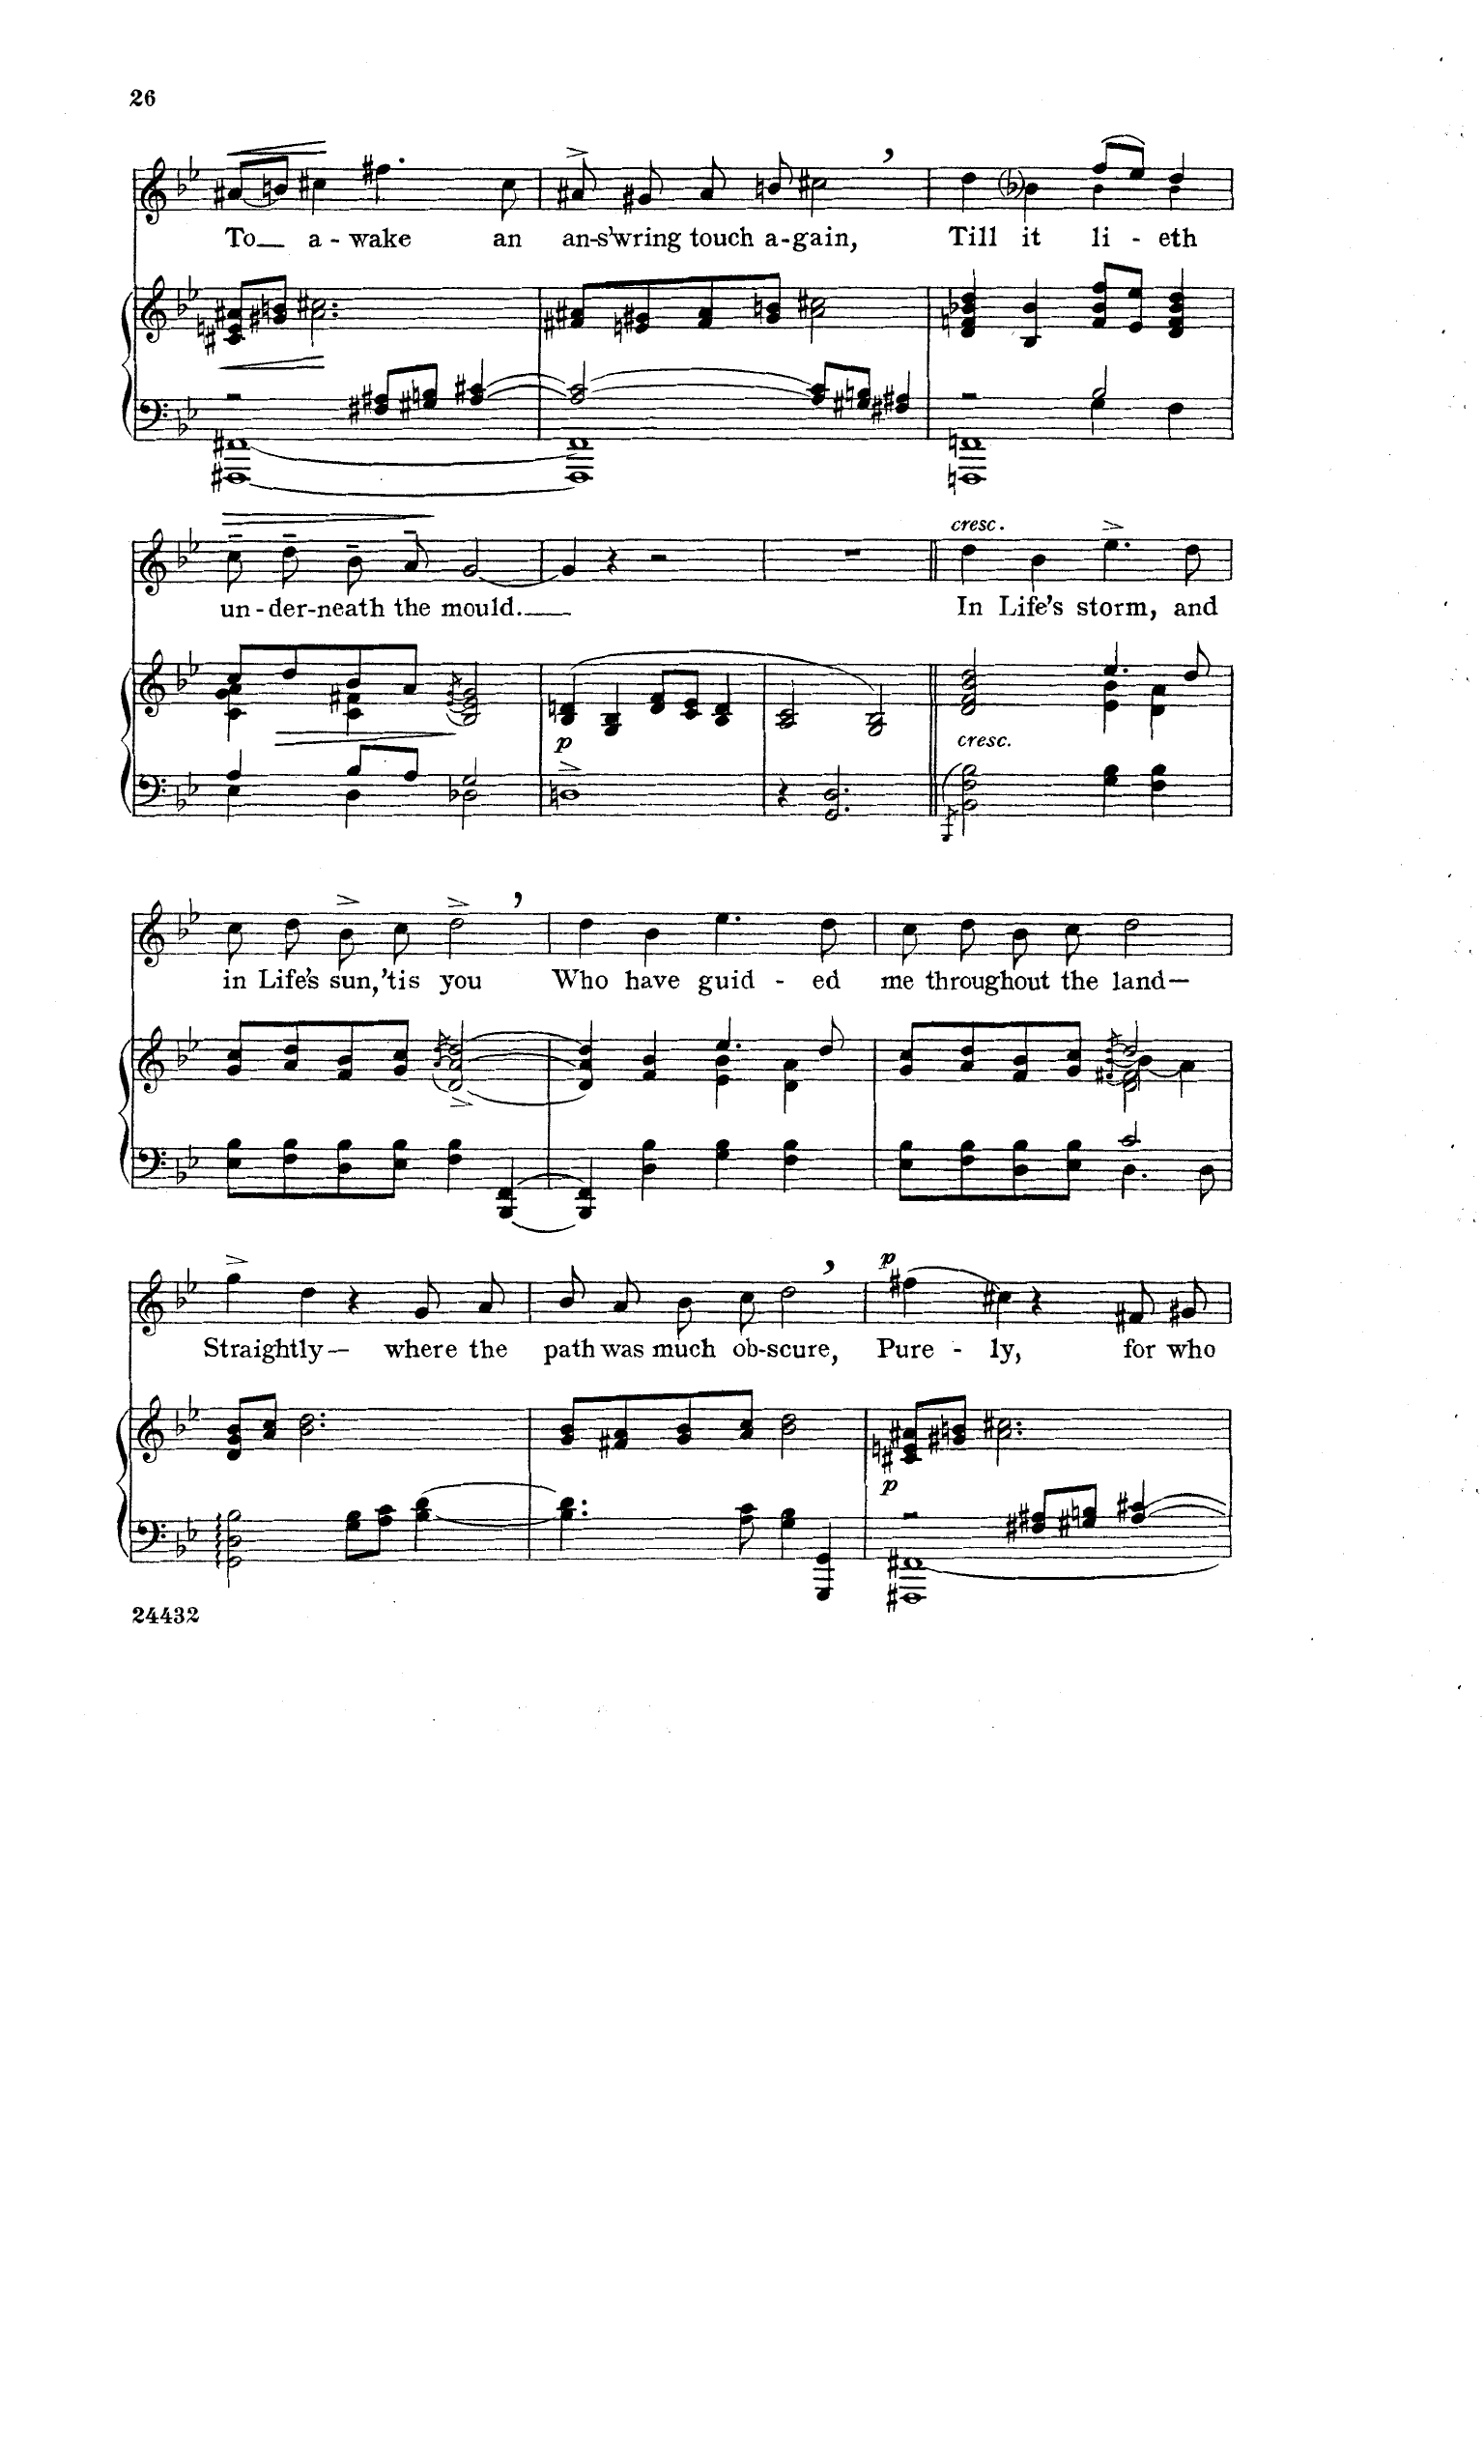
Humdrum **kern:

**kern	**kern	**dynam	**kern	**text	**dynam
*part2	*part2	*part2	*part1	*part1	*part1
*staff3	*staff2	*staff2/3	*staff1	*staff1	*staff1
*I"Piano	*	*	*I"Voice	*	*
*I'Pno	*	*	*	*	*
*clefF4	*clefG2	*	*clefG2	*	*
*k[b-e-]	*k[b-e-]	*	*k[b-e-]	*	*
*M4/4	*M4/4	*	*M4/4	*	*
=13	=13	=13	=13	=13	=13
*^	*	*	*	*	*
!	!	!	!LO:HP:b	!	!	!LO:HP:b
*	*	*^	*	*	*	*
2r	[1FFF#X [1FF#X	8c#X/ 8en/ 8a#X/L	2ryy	<	(8a#X/L	To	<
.	.	8g#X/ 8bn/J	.	.	8bn/J)	.	.
.	.	2.a#\ 2.cc#X\	.	.	4cc#X\	a-	.
8F#X/ 8A#X/L	.	.	2ryy	[	4.ff#X\	-wake	[
8G#X/ 8Bn/J	.	.	.	.	.	.	.
[4A#/ [4c#X/	.	.	.	.	.	.	.
.	.	.	.	.	8cc#\	an	.
*	*	*v	*v	*	*	*	*
=14	=14	=14	=14	=14	=14	=14
2A#/_ 2c#/_	1FFF#] 1FF#]	8f#X/ 8a#X/L	.	8a#X^>/	an-	.
.	.	8en/ 8g#X/	.	8g#X/	-sw’ring	.
.	.	8f#/ 8a#/	.	8a#/	touch	.
.	.	8g#/ 8bn/J	.	8bn/	a-	.
8A#/] 8c#/]L	.	2a#\ 2cc#X\	.	2cc#X,\	-gain,	.
8G#X/ 8Bn/J	.	.	.	.	.	.
4F#X/ 4A#X/	.	.	.	.	.	.
=15	=15	=15	=15	=15	=15	=15
*	*^	*	*	*^	*	*
2r	1FFFn 1FFn	2ryy	4d/ 4fn/ 4b-X/ 4dd/	.	4dd\	2ryy	Till	.
.	.	.	4B-/ 4b-/	.	4b-i\	.	it	.
2B-/	.	4G\	8f/ 8b-/ 8ff/L	.	(8ff/L	4b-\	li-	.
.	.	.	8e-/ 8ee-/J	.	8ee-/J)	.	.	.
.	.	4F\	4d/ 4f/ 4b-/ 4dd/	.	4dd/	4b-\	-eth	.
=16	=16	=16	=16	=16	=16	=16	=16	=16
*	*	*	*^	*	*	*	*	*
!	!	!	!	!	!	!	!	!	!LO:HP:b
*	*v	*v	*	*	*	*v	*v	*	*
4A/	4E-\	8cc/L	4c\ 4g\ 4a\	.	8cc~\	un-	>
!	!	!	!	!LO:HP:b	!	!	!
.	.	8dd/	.	>	8dd~\	-der-	.
8B-/L	4D\	8b-/	4c\ 4f#X\	.	8b-~\	-neath	.
8A/J	.	8a/J	.	.	8a~>/	the	.
.	.	(<[>8qe-/ [8qg/	.	.	.	.	.
2G/	2D-X\	2B-/ 2e-/] 2g/])	2ryy	]	[2g/	mould.	]
=17	=17	=17	=17	=17	=17	=17	=17
!	!	!	!	!LO:DY:b	!	!	!
*v	*v	*	*	*	*	*	*
*	*v	*v	*	*	*	*
1Dn^	(4B-/ 4dn/	p	4g/]	.	.
.	4G/ 4B-/	.	4r	.	.
.	8d/ 8f/L	.	2r	.	.
.	8c/ 8e-/J	.	.	.	.
.	4B-/ 4d/	.	.	.	.
=18	=18	=18	=18	=18	=18
4r	2A/ 2c/	.	1r	.	.
2.GG/ 2.D/	.	.	.	.	.
.	2G/ 2B-/)	.	.	.	.
=19||	=19||	=19||	=19||	=19||	=19||
8qBBB-/	.	.	.	.	.
*	*^	*	*	*	*
!	!	!	!	!LO:TX:a:i:t=cresc.	!	!
!	!LO:TX:b:i:t=cresc.	!	!	!	!	!
2BB-\ 2F\ 2B-\	2d/ 2f/ 2b-/ 2dd/	2ryy	.	4dd\	In	.
.	.	.	.	4b-\	Life’s	.
4G\ 4B-\	4.ee-/	4e-\ 4b-\	.	4.ee-^\	storm,	.
4F\ 4B-\	.	4d\ 4a\	.	.	.	.
.	8dd/	.	.	8dd\	and	.
*	*v	*v	*	*	*	*
=20	=20	=20	=20	=20	=20
8E-\ 8B-\L	8g/ 8cc/L	.	8cc\	in	.
8F\ 8B-\	8a/ 8dd/	.	8dd\	Life’s	.
8D\ 8B-\	8f/ 8b-/	.	8b-^\	sun,	.
8E-\ 8B-\J	8g/ 8cc/J	.	8cc\	’tis	.
.	(<[8qa/ [8qdd/	.	.	.	.
4F\ 4B-\	[2d/^ 2a/_^ 2dd/_^)	.	2dd^,\	you	.
[4BBB-/ [4FF/	.	.	.	.	.
=21	=21	=21	=21	=21	=21
*	*^	*	*	*	*
4BBB-/] 4FF/]	4d/] 4a/] 4dd/]	2ryy	.	4dd\	Who	.
4D\ 4B-\	4f/ 4b-/	.	.	4b-\	have	.
4G\ 4B-\	4.ee-/	4e-\ 4b-\	.	4.ee-\	guid-	.
4F\ 4B-\	.	4d\ 4a\	.	.	.	.
.	8dd/	.	.	8dd\	-ed	.
=22	=22	=22	=22	=22	=22	=22
*^	*	*^	*	*	*	*
8E-\ 8B-\L	2ryy	8g/ 8cc/L	2ryy	2ryy	.	8cc\	me	.
8F\ 8B-\	.	8a/ 8dd/	.	.	.	8dd\	through-	.
8D\ 8B-\	.	8f/ 8b-/	.	.	.	8b-\	-out	.
8E-\ 8B-\J	.	8g/ 8cc/J	.	.	.	8cc\	the	.
.	.	[qdd	[<8qf#X/	[<qb-	.	.	.	.
2c/	4.D\	2dd/]	2d\ 2f#\]	(4b-\]	.	2dd\	land —	.
.	.	.	.	4a\)	.	.	.	.
.	8D\	.	.	.	.	.	.	.
*v	*v	*	*	*	*	*	*	*
*	*v	*v	*v	*	*	*	*
=23	=23	=23	=23	=23	=23
2GG\ 2D\ 2B-\	8d/ 8g/ 8b-/L	.	4gg^\	Straight-	.
.	8a/ 8cc/J	.	.	.	.
.	2.b-\ 2.dd\	.	4dd\	-ly —	.
8G\ 8B-\L	.	.	4r	.	.
8A\ 8c\J	.	.	.	.	.
[4B-\ [4d\	.	.	8g/	where	.
.	.	.	8a/	the	.
=24	=24	=24	=24	=24	=24
4.B-\] 4.d\]	8g/ 8b-/L	.	8b-/	path	.
.	8f#X/ 8a/	.	8a/	was	.
.	8g/ 8b-/	.	8b-\	most	.
8A\ 8c\	8a/ 8cc/J	.	8cc\	ob-	.
4G\ 4B-\	2b-\ 2dd\	.	2dd,\	-scure,	.
4GGG/ 4GG/	.	.	.	.	.
=25	=25	=25	=25	=25	=25
*^	*	*	*	*	*
!	!	!	!LO:DY:b	!	!	!LO:DY:a
2r	1FFF#X [1FF#X	8c#X/ 8en/ 8a#X/L	p	(4ff#X\	Pure-	p
.	.	8g#X/ 8bn/J	.	.	.	.
.	.	2.a#\ 2.cc#X\	.	4cc#X\)	-ly,	.
8F#X/ 8A#X/L	.	.	.	4r	.	.
8G#X/ 8Bn/J	.	.	.	.	.	.
[4A#/ [4c#X/	.	.	.	8f#X/	for	.
.	.	.	.	8g#X/	who	.
*v	*v	*	*	*	*	*
=	=	=	=	=	=
*-	*-	*-	*-	*-	*-
